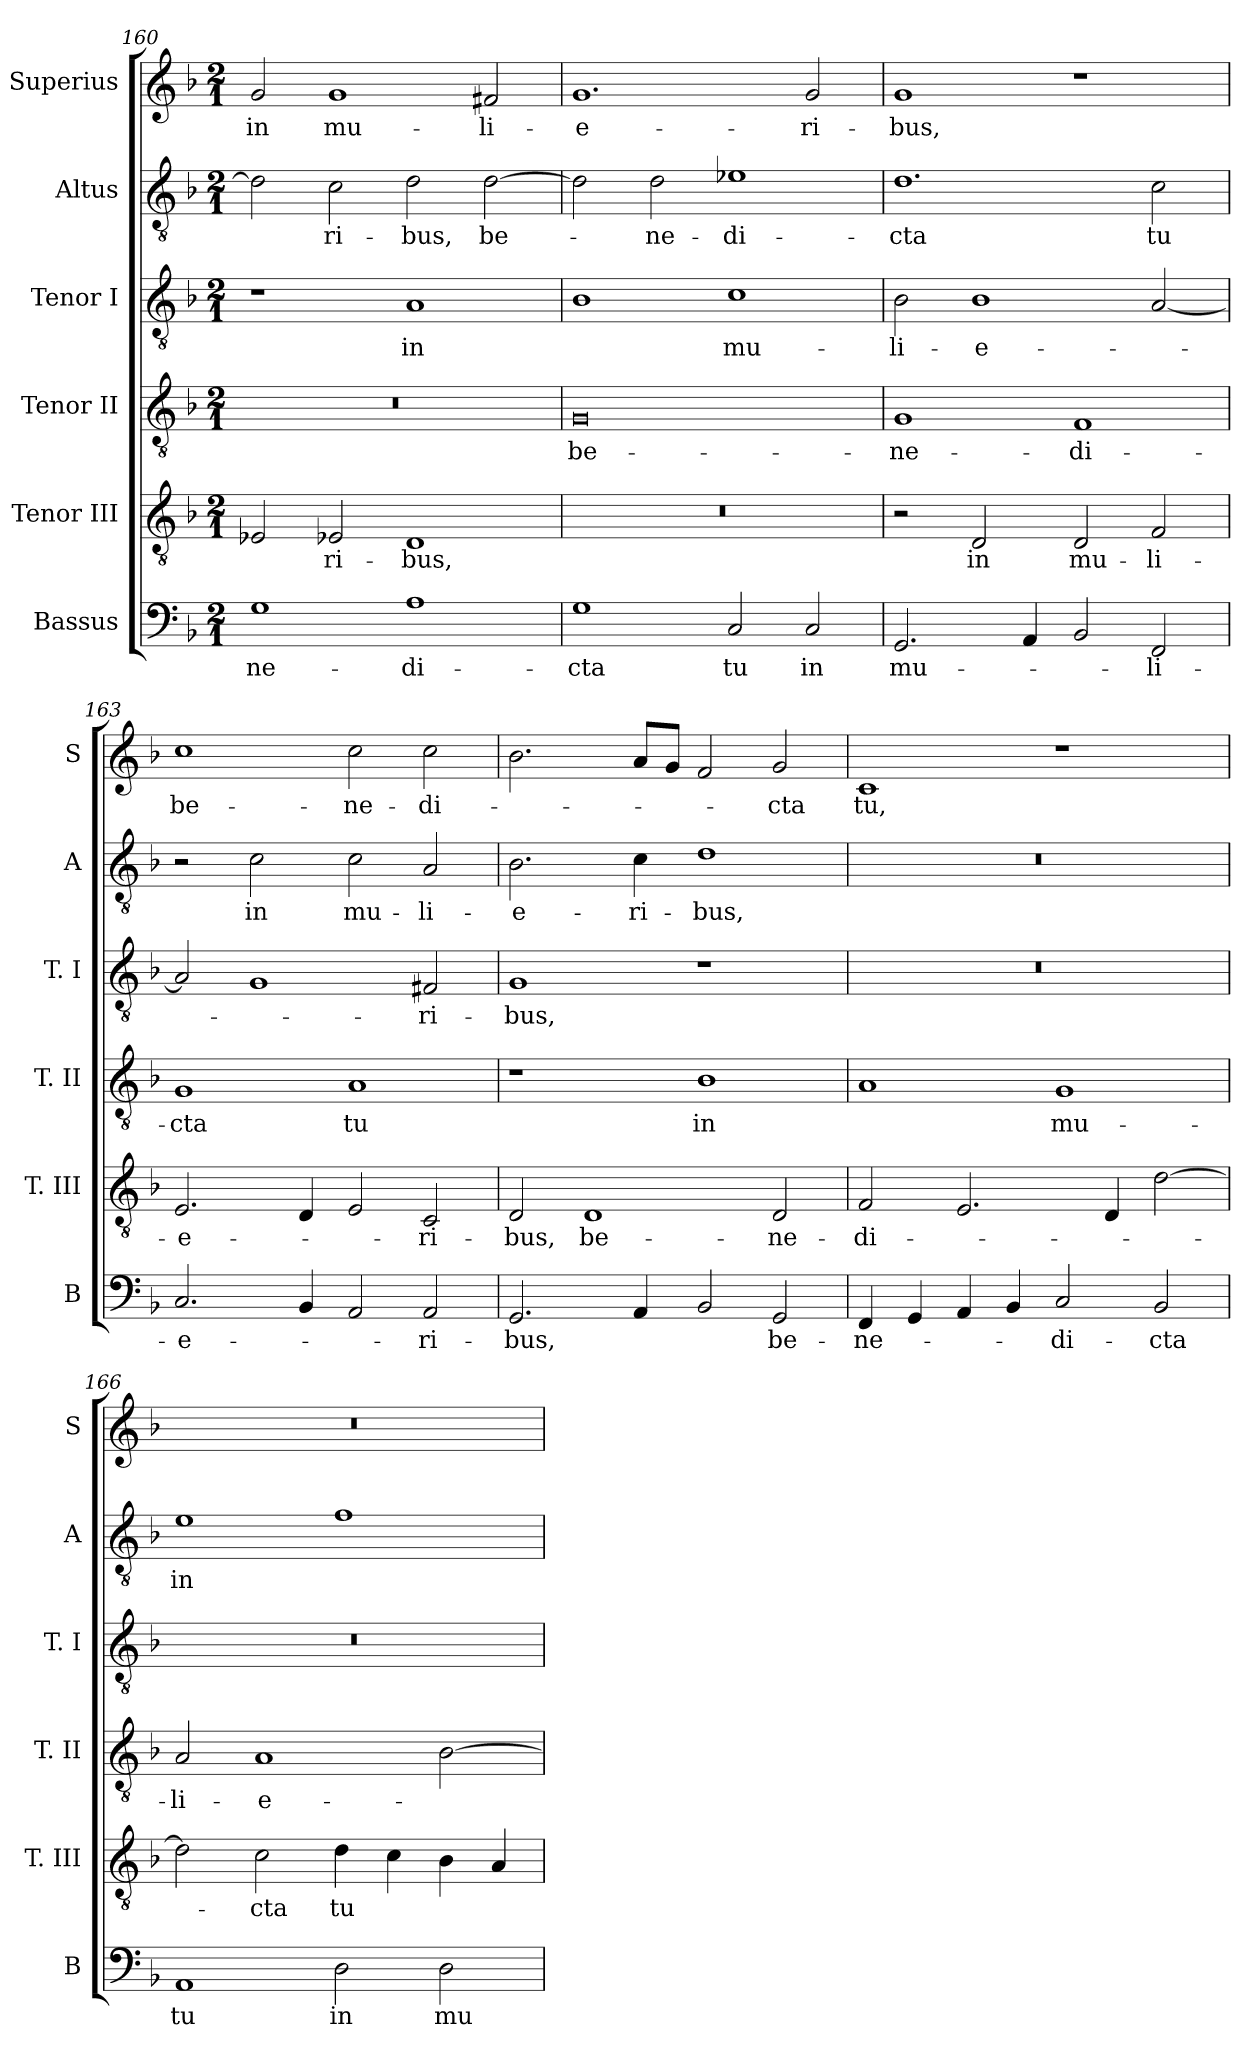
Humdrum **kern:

**kern	**text	**kern	**text	**kern	**text	**kern	**text	**kern	**text	**kern	**text
*part6	*part6	*part5	*part5	*part4	*part4	*part3	*part3	*part2	*part2	*part1	*part1
*staff6	*staff6	*staff5	*staff5	*staff4	*staff4	*staff3	*staff3	*staff2	*staff2	*staff1	*staff1
*I"Bassus	*	*I"Tenor III	*	*I"Tenor II	*	*I"Tenor I	*	*I"Altus	*	*I"Superius	*
*I'B	*	*I'T. III	*	*I'T. II	*	*I'T. I	*	*I'A	*	*I'S	*
*clefF4	*	*clefGv2	*	*clefGv2	*	*clefGv2	*	*clefGv2	*	*clefG2	*
*k[b-]	*	*k[b-]	*	*k[b-]	*	*k[b-]	*	*k[b-]	*	*k[b-]	*
*F:	*	*F:	*	*F:	*	*F:	*	*F:	*	*F:	*
*M2/1	*	*M2/1	*	*M2/1	*	*M2/1	*	*M2/1	*	*M2/1	*
=160	=160	=160	=160	=160	=160	=160	=160	=160	=160	=160	=160
1G	-ne-	2E-X	.	0r	.	1r	.	2d]	.	2g	in
.	.	2E-X	-ri-	.	.	.	.	2c	-ri-	1g	mu-
1A	-di-	1D	-bus,	.	.	1A	in	2d	-bus,	.	.
.	.	.	.	.	.	.	.	[2d	be-	2f#X	-li-
=161	=161	=161	=161	=161	=161	=161	=161	=161	=161	=161	=161
1G	-cta	0r	.	0G	be-	1B-	.	2d]	.	1.g	-e-
.	.	.	.	.	.	.	.	2d	-ne-	.	.
2C	tu	.	.	.	.	1c	mu-	1e-X	-di-	.	.
2C	in	.	.	.	.	.	.	.	.	2g	-ri-
=162	=162	=162	=162	=162	=162	=162	=162	=162	=162	=162	=162
2.GG	mu-	2r	.	1G	-ne-	2B-	-li-	1.d	-cta	1g	-bus,
.	.	2D	in	.	.	1B-	-e-	.	.	.	.
4AA	.	.	.	.	.	.	.	.	.	.	.
2BB-	.	2D	mu-	1F	-di-	.	.	.	.	1r	.
2FF	-li-	2F	-li-	.	.	[2A	.	2c	tu	.	.
=163	=163	=163	=163	=163	=163	=163	=163	=163	=163	=163	=163
2.C	-e-	2.E	-e-	1G	-cta	2A]	.	2r	.	1cc	be-
.	.	.	.	.	.	1G	.	2c	in	.	.
4BB-	.	4D	.	.	.	.	.	.	.	.	.
2AA	.	2E	.	1A	tu	.	.	2c	mu-	2cc	-ne-
2AA	-ri-	2C	-ri-	.	.	2F#X	-ri-	2A	-li-	2cc	-di-
=164	=164	=164	=164	=164	=164	=164	=164	=164	=164	=164	=164
2.GG	-bus,	2D	-bus,	1r	.	1G	-bus,	2.B-	-e-	2.b-	.
.	.	1D	be-	.	.	.	.	.	.	.	.
4AA	.	.	.	.	.	.	.	4c	-ri-	8aL	.
.	.	.	.	.	.	.	.	.	.	8gJ	.
2BB-	.	.	.	1B-	in	1r	.	1d	-bus,	2f	.
2GG	be-	2D	-ne-	.	.	.	.	.	.	2g	-cta
=165	=165	=165	=165	=165	=165	=165	=165	=165	=165	=165	=165
4FF	-ne-	2F	-di-	1A	.	0r	.	0r	.	1c	tu,
4GG	.	.	.	.	.	.	.	.	.	.	.
4AA	.	2.E	.	.	.	.	.	.	.	.	.
4BB-	.	.	.	.	.	.	.	.	.	.	.
2C	-di-	.	.	1G	mu-	.	.	.	.	1r	.
.	.	4D	.	.	.	.	.	.	.	.	.
2BB-	-cta	[2d	.	.	.	.	.	.	.	.	.
=166	=166	=166	=166	=166	=166	=166	=166	=166	=166	=166	=166
1AA	tu	2d]	.	2A	-li-	0r	.	1e	in	0r	.
.	.	2c	-cta	1A	-e-	.	.	.	.	.	.
2D	in	4d	tu	.	.	.	.	1f	.	.	.
.	.	4c	.	.	.	.	.	.	.	.	.
2D	mu-	4B-	.	[2B-	.	.	.	.	.	.	.
.	.	4A	.	.	.	.	.	.	.	.	.
=	=	=	=	=	=	=	=	=	=	=	=
*-	*-	*-	*-	*-	*-	*-	*-	*-	*-	*-	*-
